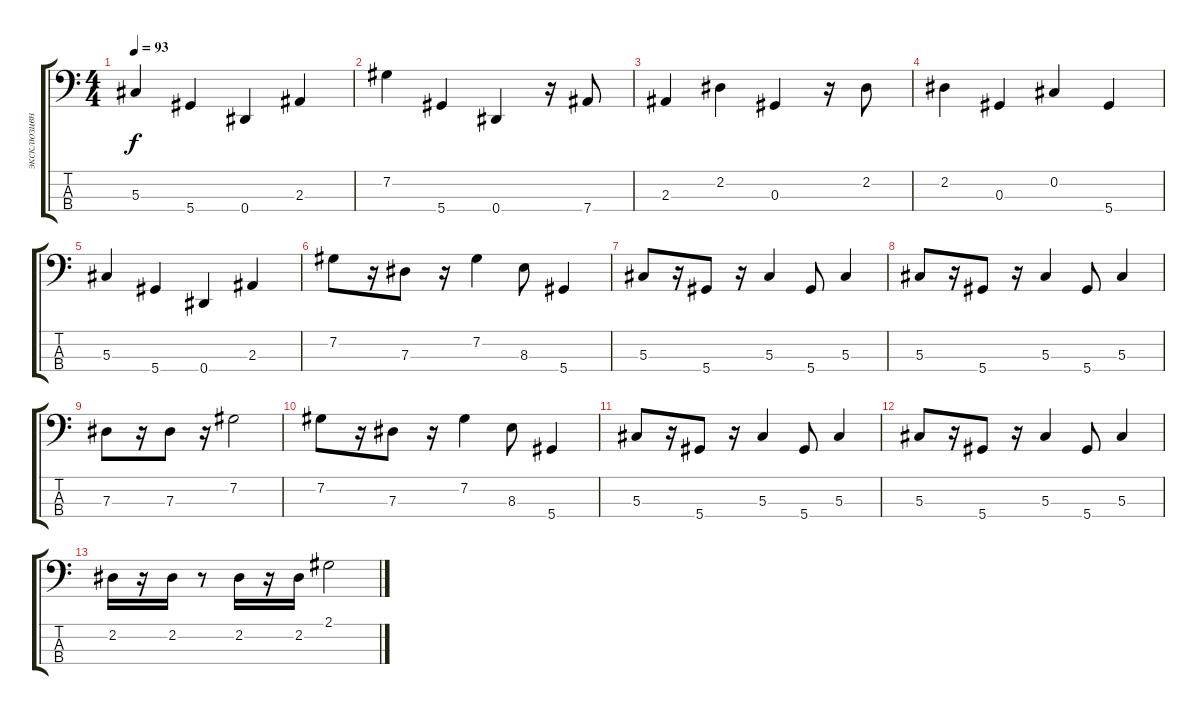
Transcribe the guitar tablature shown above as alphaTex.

\track ("эксклюзивные" "эксклюзивн") {solo instrument acousticbass}
\staff {score tabs}
\tuning (Gb2 Db2 Ab1 Eb1) {hide}
\ts (4 4)
\tempo 93
\clef f4
\ks c
5.3.4{dy f} 5.4.4 0.4.4 2.3.4 |
7.2.4 5.4.4 0.4.4 r.16 7.4.8 |
2.3.4 2.2.4 0.3.4 r.16 2.2.8 |
2.2.4 0.3.4 0.2.4 5.4.4 |
5.3.4 5.4.4 0.4.4 2.3.4 |
7.2.8 r.16 7.3.8 r.16 7.2.4 8.3.8 5.4.4 |
5.3.8 r.16 5.4.8 r.16 5.3.4 5.4.8 5.3.4 |
5.3.8 r.16 5.4.8 r.16 5.3.4 5.4.8 5.3.4 |
7.3.8 r.16 7.3.8 r.16 7.2.2 |
7.2.8 r.16 7.3.8 r.16 7.2.4 8.3.8 5.4.4 |
5.3.8 r.16 5.4.8 r.16 5.3.4 5.4.8 5.3.4 |
5.3.8 r.16 5.4.8 r.16 5.3.4 5.4.8 5.3.4 |
2.2.16 r.16 2.2.16 r.8 2.2.16 r.16 2.2.16 2.1.2
